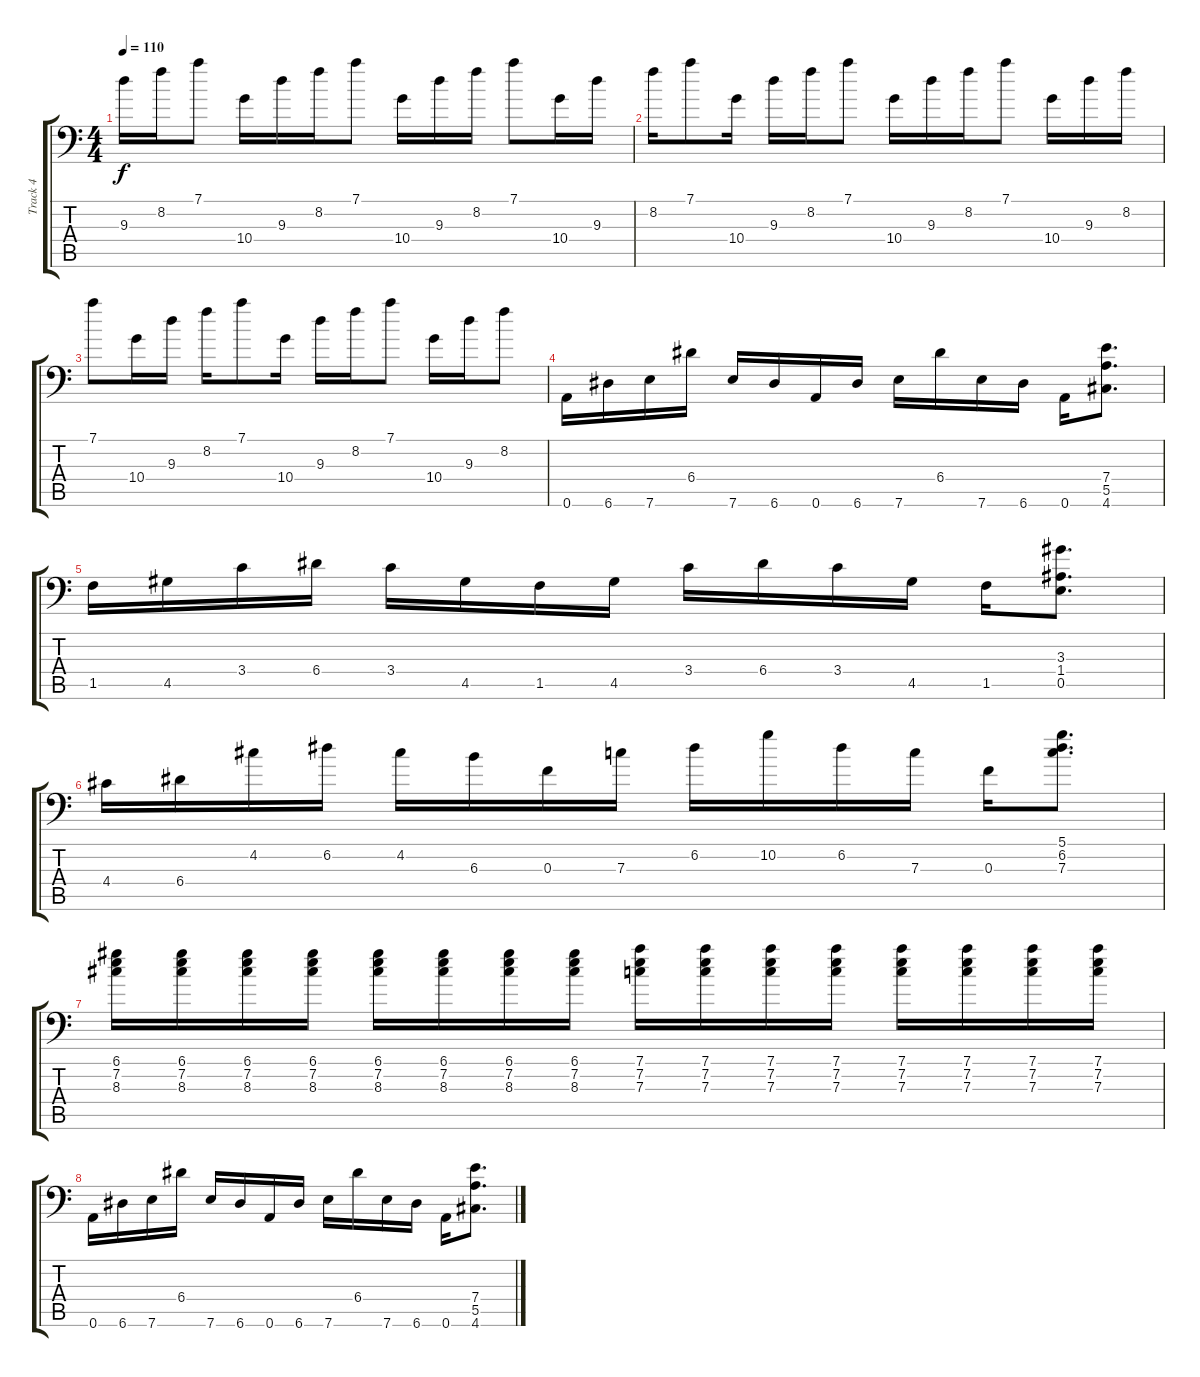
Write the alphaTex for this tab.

\track ("Track 4" "Track 4") {instrument distortionguitar}
\staff {score tabs}
\tuning (D4 A3 F3 A2 E2 A1) {hide}
\ts (4 4)
\tempo 110
\clef f4
\ks c
9.3.16{dy f} 8.2.16 7.1.8 10.4.16 9.3.16 8.2.16 7.1.8 10.4.16 9.3.16 8.2.16 7.1.8 10.4.16 9.3.16 |
8.2.16 7.1.8 10.4.16 9.3.16 8.2.16 7.1.8 10.4.16 9.3.16 8.2.16 7.1.8 10.4.16 9.3.16 8.2.16 |
7.1.8 10.4.16 9.3.16 8.2.16 7.1.8 10.4.16 9.3.16 8.2.16 7.1.8 10.4.16 9.3.16 8.2.8 |
0.6.16 6.6.16 7.6.16 6.4.16 7.6.16 6.6.16 0.6.16 6.6.16 7.6.16 6.4.16 7.6.16 6.6.16 0.6.16 (7.4 5.5 4.6).8{d} |
1.5.16 4.5.16 3.4.16 6.4.16 3.4.16 4.5.16 1.5.16 4.5.16 3.4.16 6.4.16 3.4.16 4.5.16 1.5.16 (3.3 1.4 0.5).8{d} |
4.4.16 6.4.16 4.2.16 6.2.16 4.2.16 6.3.16 0.3.16 7.3.16 6.2.16 10.2.16 6.2.16 7.3.16 0.3.16 (5.1 6.2 7.3).8{d} |
(6.1 7.2 8.3).16 (6.1 7.2 8.3).16 (6.1 7.2 8.3).16 (6.1 7.2 8.3).16 (6.1 7.2 8.3).16 (6.1 7.2 8.3).16 (6.1 7.2 8.3).16 (6.1 7.2 8.3).16 (7.1 7.2 7.3).16 (7.1 7.2 7.3).16 (7.1 7.2 7.3).16 (7.1 7.2 7.3).16 (7.1 7.2 7.3).16 (7.1 7.2 7.3).16 (7.1 7.2 7.3).16 (7.1 7.2 7.3).16 |
0.6.16 6.6.16 7.6.16 6.4.16 7.6.16 6.6.16 0.6.16 6.6.16 7.6.16 6.4.16 7.6.16 6.6.16 0.6.16 (7.4 5.5 4.6).8{d}
